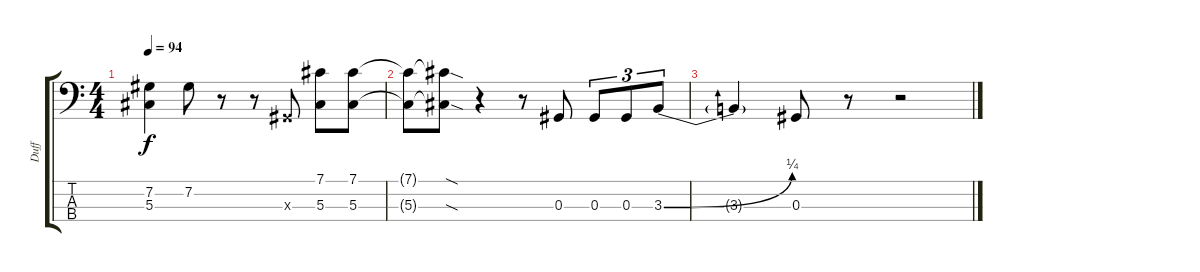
\track ("Duff" "Duff") {instrument electricbassfinger}
\staff {score tabs}
\tuning (Gb2 Db2 Ab1 Eb1) {hide}
\ts (4 4)
\tempo 94
\clef f4
\ks c
(7.2{t} 5.3{t}).4{dy f} 7.2.8 r.8 r.8 0.3{x}.8 (7.1 5.3).8 (7.1 5.3).8 |
(7.1{t} 5.3{t}).8 (7.1{sod t} 5.3{sod t}).8 r.4 r.8 0.3.8 0.3.8{tu (3 2)} 0.3.8{tu (3 2)} 3.3{be (bend 0 0 60 1)}.8{tu (3 2)} |
3.3{t}.4 0.3.8 r.8 r.2
